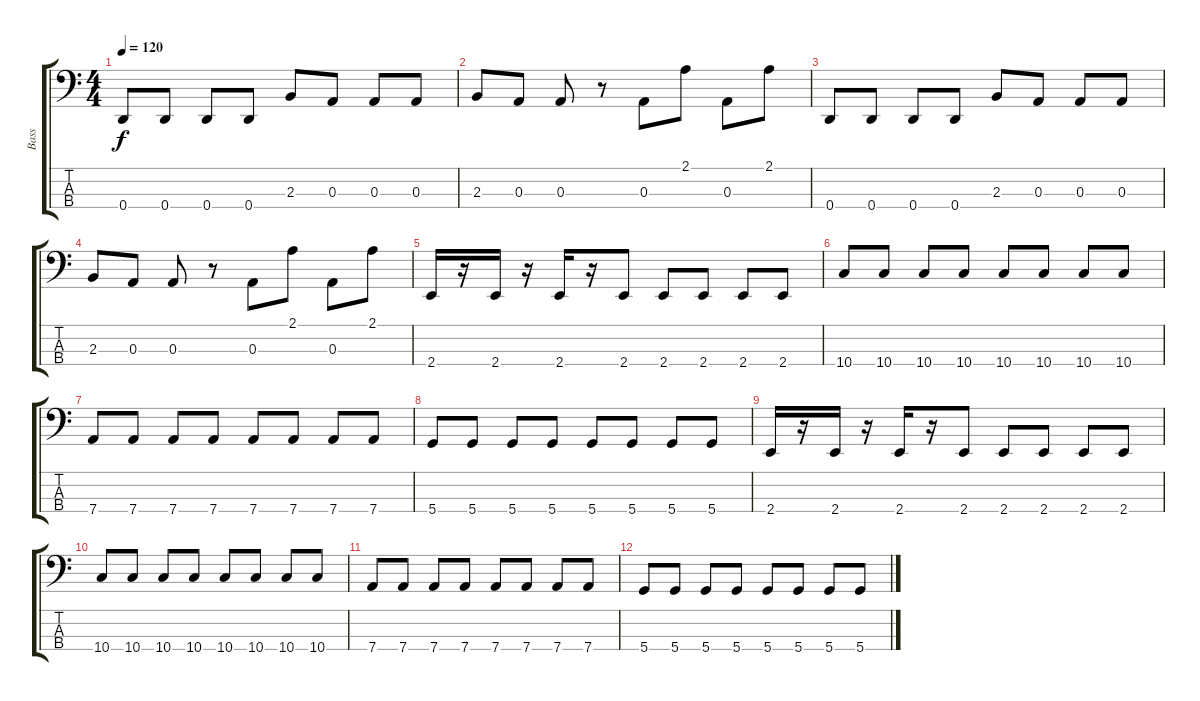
\track ("Bass" "Bass") {instrument slapbass1}
\staff {score tabs}
\tuning (G2 D2 A1 D1) {hide}
\ts (4 4)
\tempo 120
\clef f4
\ks c
0.4.8{dy f} 0.4.8 0.4.8 0.4.8 2.3.8 0.3.8 0.3.8 0.3.8 |
2.3.8 0.3.8 0.3.8 r.8 0.3.8 2.1.8 0.3.8 2.1.8 |
0.4.8 0.4.8 0.4.8 0.4.8 2.3.8 0.3.8 0.3.8 0.3.8 |
2.3.8 0.3.8 0.3.8 r.8 0.3.8 2.1.8 0.3.8 2.1.8 |
2.4.16 r.16 2.4.16 r.16 2.4.16 r.16 2.4.8 2.4.8 2.4.8 2.4.8 2.4.8 |
10.4.8 10.4.8 10.4.8 10.4.8 10.4.8 10.4.8 10.4.8 10.4.8 |
7.4.8 7.4.8 7.4.8 7.4.8 7.4.8 7.4.8 7.4.8 7.4.8 |
5.4.8 5.4.8 5.4.8 5.4.8 5.4.8 5.4.8 5.4.8 5.4.8 |
2.4.16 r.16 2.4.16 r.16 2.4.16 r.16 2.4.8 2.4.8 2.4.8 2.4.8 2.4.8 |
10.4.8 10.4.8 10.4.8 10.4.8 10.4.8 10.4.8 10.4.8 10.4.8 |
7.4.8 7.4.8 7.4.8 7.4.8 7.4.8 7.4.8 7.4.8 7.4.8 |
5.4.8 5.4.8 5.4.8 5.4.8 5.4.8 5.4.8 5.4.8 5.4.8
